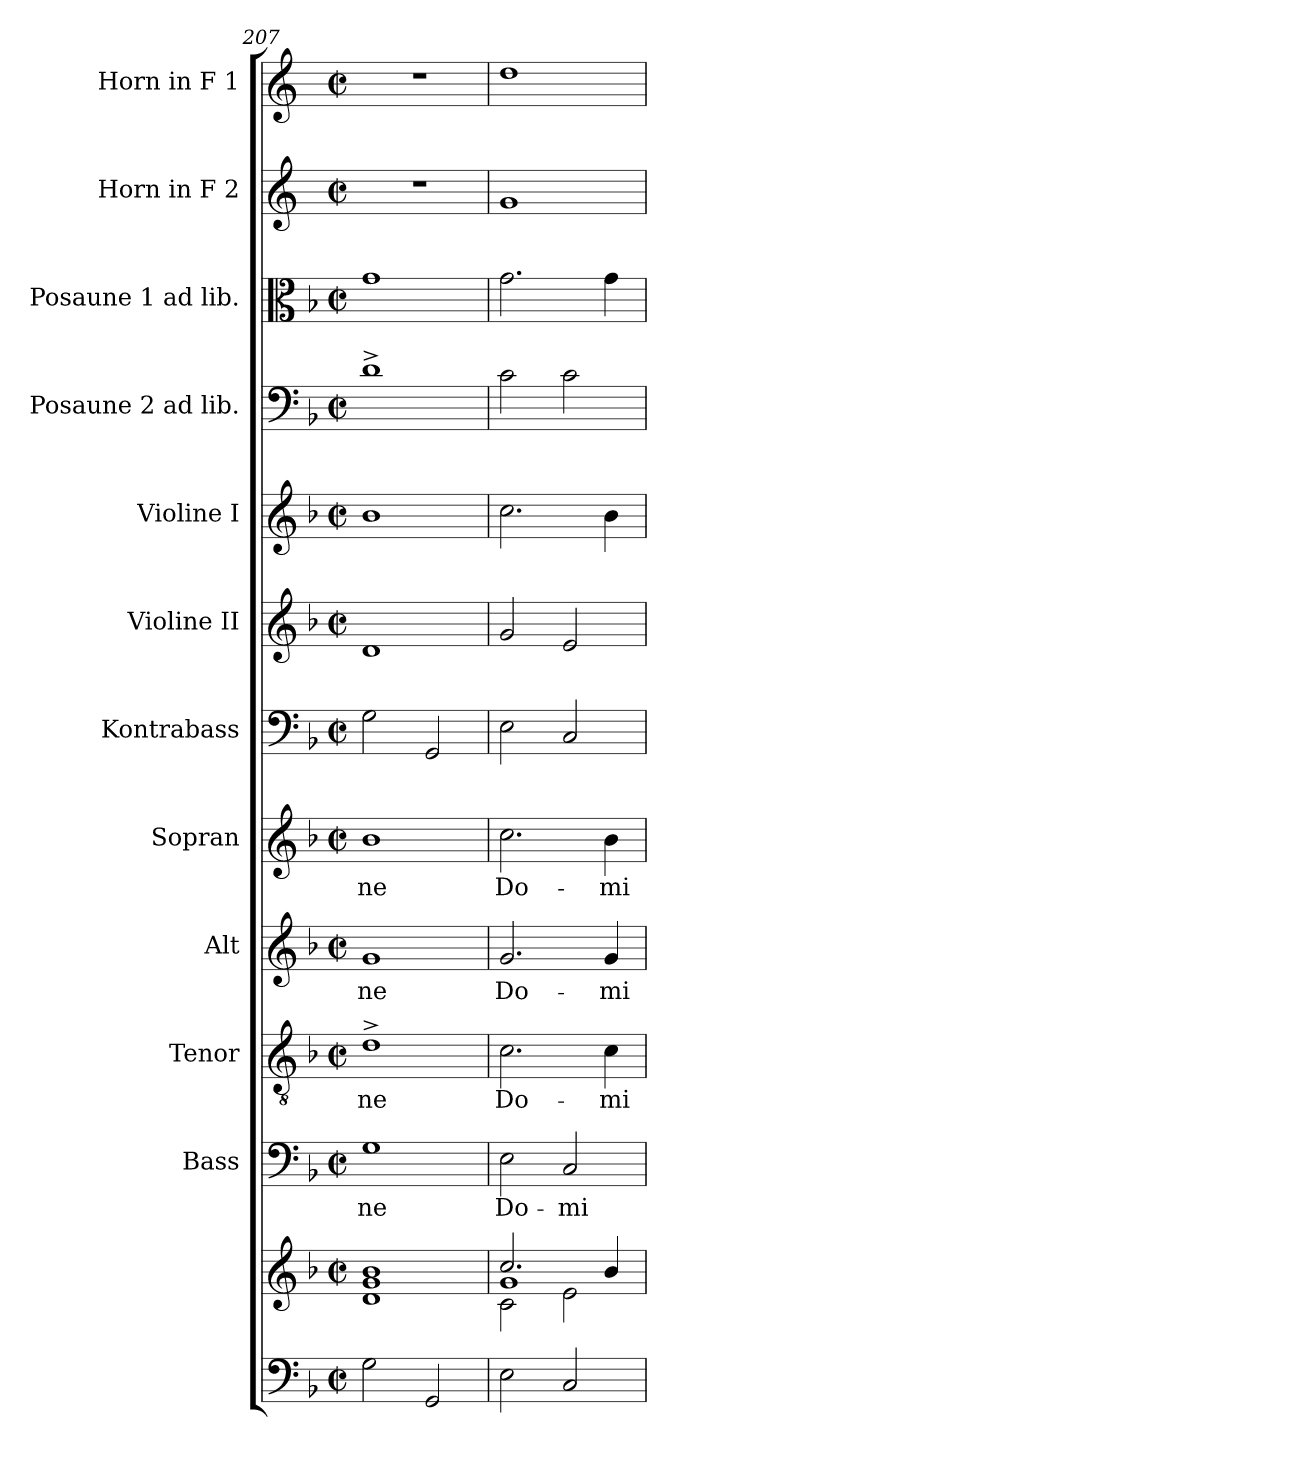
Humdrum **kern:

**kern	**kern	**kern	**text	**kern	**text	**kern	**text	**kern	**text	**kern	**kern	**kern	**kern	**kern	**kern	**kern
*part12	*part12	*part11	*part11	*part10	*part10	*part9	*part9	*part8	*part8	*part7	*part6	*part5	*part4	*part3	*part2	*part1
*staff13	*staff12	*staff11	*staff11	*staff10	*staff10	*staff9	*staff9	*staff8	*staff8	*staff7	*staff6	*staff5	*staff4	*staff3	*staff2	*staff1
*	*	*I"Bass	*	*I"Tenor	*	*I"Alt	*	*I"Sopran	*	*I"Kontrabass	*I"Violine II	*I"Violine I	*I"Posaune 2 ad lib.	*I"Posaune 1 ad lib.	*I"Horn in F 2	*I"Horn in F 1
*	*	*I'B.	*	*I'T.	*	*I'A.	*	*I'S.	*	*I'Kb.	*I'Vl. II	*I'Vl. I	*I'Pos. 2	*I'Pos. 1	*I'Hrn. F 2	*I'Hrn. F 1
*clefF4	*clefG2	*clefF4	*	*clefGv2	*	*clefG2	*	*clefG2	*	*clefF4	*clefG2	*clefG2	*clefF4	*clefC3	*clefG2	*clefG2
*	*	*	*	*	*	*	*	*	*	*ITrd7c12	*	*	*	*	*ITrd4c7	*ITrd4c7
*k[b-]	*k[b-]	*k[b-]	*	*k[b-]	*	*k[b-]	*	*k[b-]	*	*k[b-]	*k[b-]	*k[b-]	*k[b-]	*k[b-]	*k[b-]	*k[b-]
*F:	*F:	*F:	*	*F:	*	*F:	*	*F:	*	*F:	*F:	*F:	*F:	*F:	*F:	*F:
*M2/2	*M2/2	*M2/2	*	*M2/2	*	*M2/2	*	*M2/2	*	*M2/2	*M2/2	*M2/2	*M2/2	*M2/2	*M2/2	*M2/2
*met(c|)	*met(c|)	*met(c|)	*	*met(c|)	*	*met(c|)	*	*met(c|)	*	*met(c|)	*met(c|)	*met(c|)	*met(c|)	*met(c|)	*met(c|)	*met(c|)
=207	=207	=207	=207	=207	=207	=207	=207	=207	=207	=207	=207	=207	=207	=207	=207	=207
!	!	!	!LO:LY:b	!	!LO:LY:b	!	!LO:LY:b	!	!LO:LY:b	!	!	!	!	!	!	!
2G\	1d 1g 1b-	1G	-ne	1d^>	-ne	1g	-ne	1b-	-ne	2GG\	1d	1b-	1d^>	1g	1r	1r
2GG/	.	.	.	.	.	.	.	.	.	2GGG/	.	.	.	.	.	.
=208	=208	=208	=208	=208	=208	=208	=208	=208	=208	=208	=208	=208	=208	=208	=208	=208
*	*^	*	*	*	*	*	*	*	*	*	*	*	*	*	*	*
*	*	*^	*	*	*	*	*	*	*	*	*	*	*	*	*	*	*
!	!	!	!	!	!LO:LY:b	!	!LO:LY:b	!	!LO:LY:b	!	!LO:LY:b	!	!	!	!	!	!	!
2E\	2.cc/	2c\	1g	2E\	Do-	2.c\	Do-	2.g/	Do-	2.cc\	Do-	2EE\	2g/	2.cc\	2c\	2.g\	1c	1g
!	!	!	!	!	!LO:LY:b	!	!	!	!	!	!	!	!	!	!	!	!	!
2C/	.	2e\	.	2C/	-mi-	.	.	.	.	.	.	2CC/	2e/	.	2c\	.	.	.
!	!	!	!	!	!	!	!LO:LY:b	!	!LO:LY:b	!	!LO:LY:b	!	!	!	!	!	!	!
.	4b-/	.	.	.	.	4c\	-mi-	4g/	-mi-	4b-\	-mi-	.	.	4b-\	.	4g\	.	.
*	*v	*v	*v	*	*	*	*	*	*	*	*	*	*	*	*	*	*	*
=	=	=	=	=	=	=	=	=	=	=	=	=	=	=	=	=
*-	*-	*-	*-	*-	*-	*-	*-	*-	*-	*-	*-	*-	*-	*-	*-	*-
